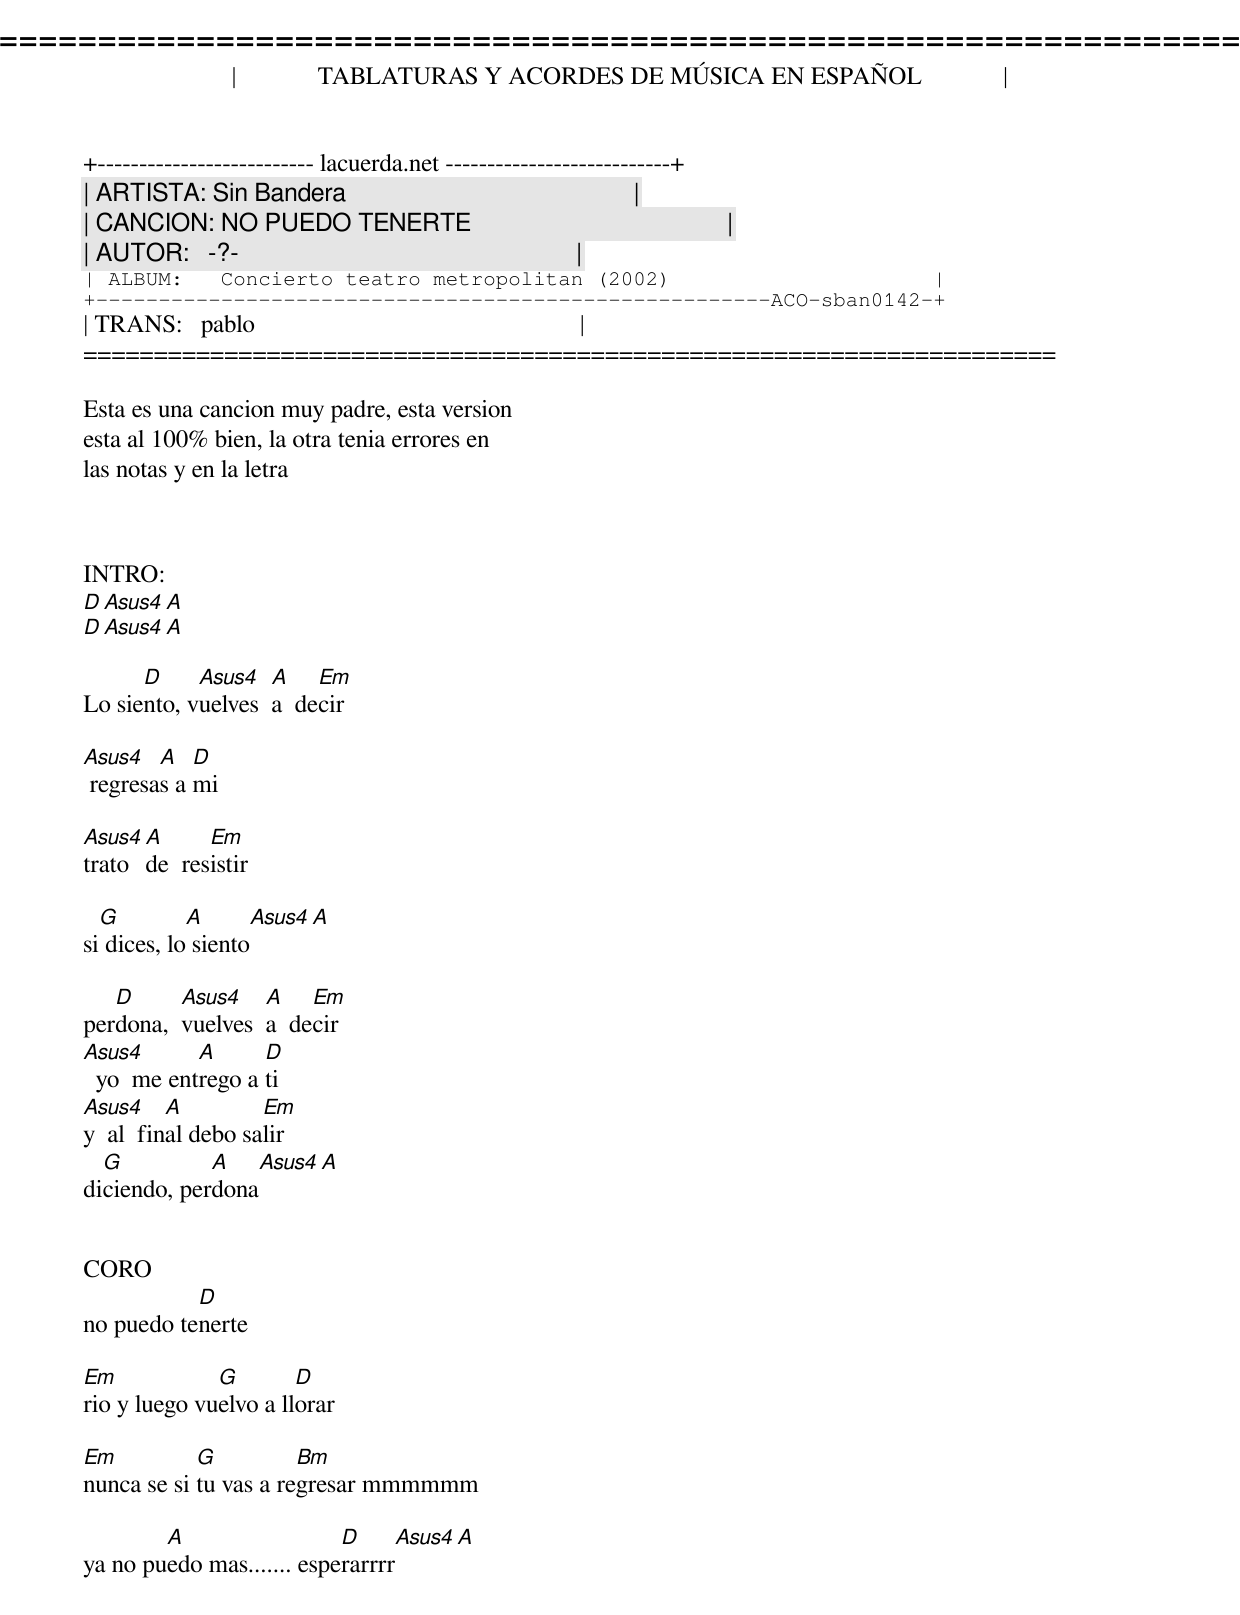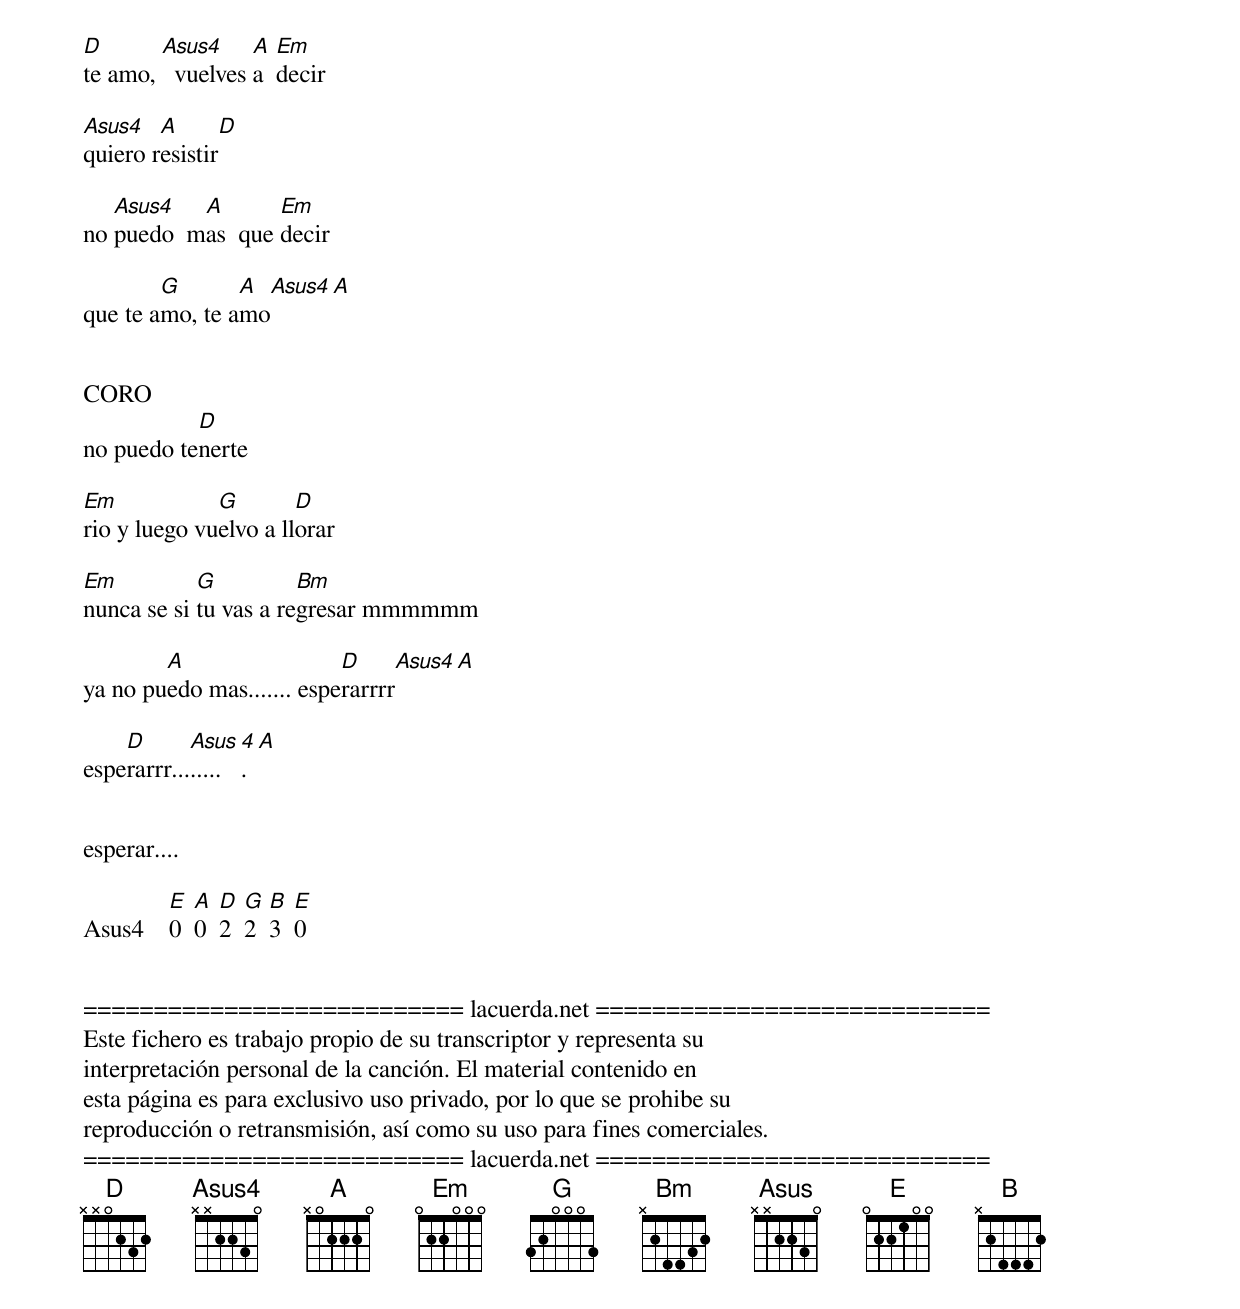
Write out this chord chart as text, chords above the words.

=====================================================================
|             TABLATURAS Y ACORDES DE MÚSICA EN ESPAÑOL             |
+-------------------------- lacuerda.net ---------------------------+
| ARTISTA: Sin Bandera                                              |
| CANCION: NO PUEDO TENERTE                                         |
| AUTOR:   -?-                                                      |
| ALBUM:   Concierto teatro metropolitan (2002)                     |
+------------------------------------------------------ACO-sban0142-+
| TRANS:   pablo                                                    |
=====================================================================

Esta es una cancion muy padre, esta version
esta al 100% bien, la otra tenia errores en
las notas y en la letra



INTRO:
D  Asus4    A
D  Asus4    A

      D     Asus4   A    Em
Lo siento, vuelves  a  decir

Asus4   A   D
 regresas a mi

Asus4  A      Em
trato  de  resistir

  G         A       Asus4  A
si dices, lo siento

   D      Asus4    A    Em
perdona,  vuelves  a  decir
Asus4       A      D
  yo  me entrego a ti
Asus4     A         Em
y  al  final debo salir
  G          A     Asus4   A
diciendo, perdona


CORO
           D
no puedo tenerte

Em            G        D
rio y luego vuelvo a llorar

Em          G          Bm
nunca se si tu vas a regresar mmmmmm

        A                  D       Asus4   A
ya no puedo mas....... esperarrrr


D       Asus4     A  Em
te amo,   vuelves a  decir

Asus4   A      D
quiero resistir

   Asus4   A       Em
no puedo  mas  que decir

        G       A    Asus4   A
que te amo, te amo


CORO
           D
no puedo tenerte

Em            G        D
rio y luego vuelvo a llorar

Em          G          Bm
nunca se si tu vas a regresar mmmmmm

        A                  D       Asus4   A
ya no puedo mas....... esperarrrr

    D       Asus 4     A
esperarrr.........


esperar....

         E  A  D  G  B  E
Asus4    0  0  2  2  3  0


=========================== lacuerda.net ============================
Este fichero es trabajo propio de su transcriptor y representa su
interpretación personal de la canción. El material contenido en
esta página es para exclusivo uso privado, por lo que se prohibe su
reproducción o retransmisión, así como su uso para fines comerciales.
=========================== lacuerda.net ============================
